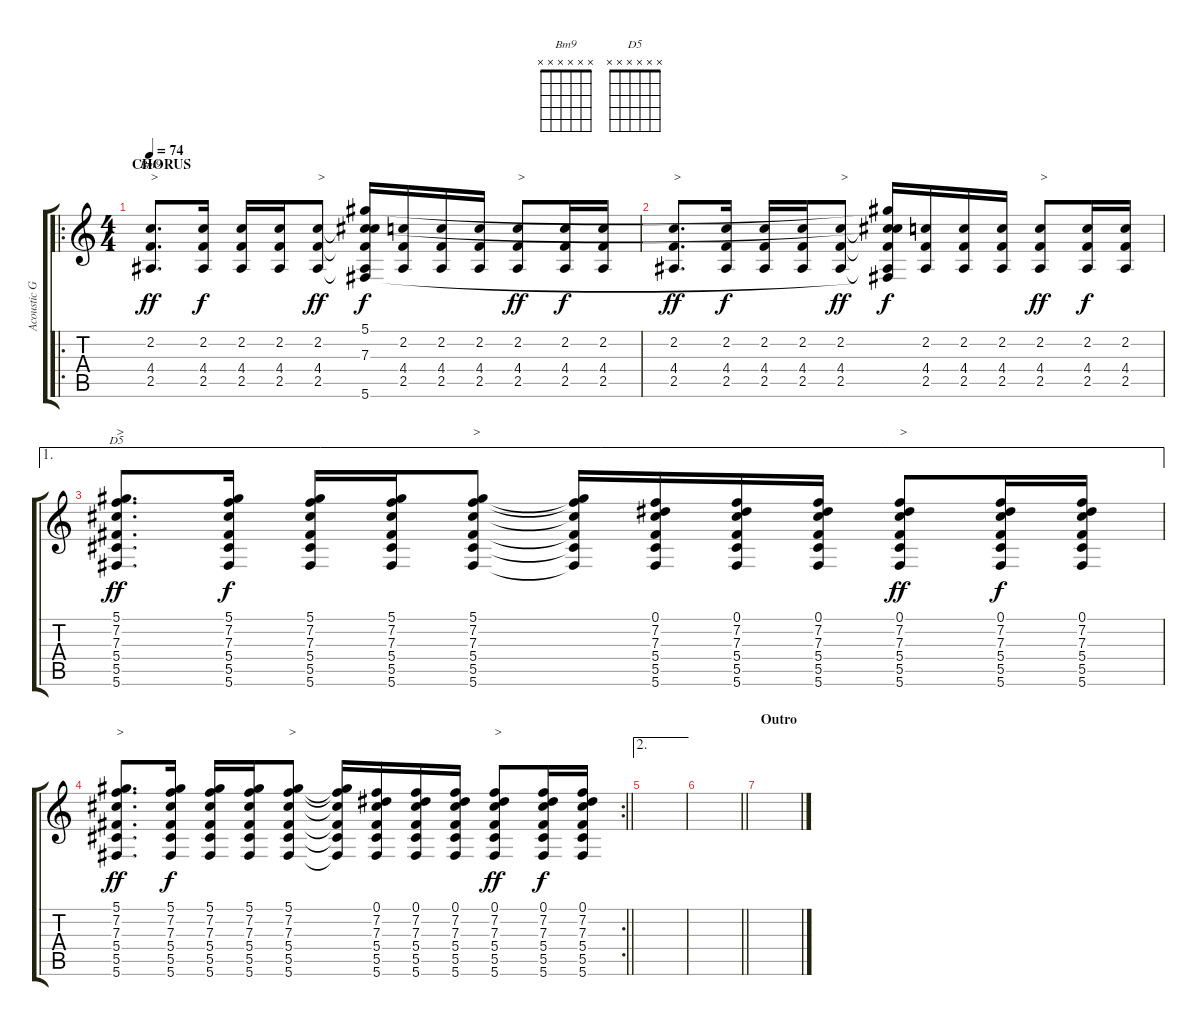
\track ("Acoustic Guiter" "Acoustic G") {instrument acousticguitarsteel}
\staff {score tabs}
\tuning (Eb4 Bb3 Gb3 Db3 Ab2 Db2) {hide}
\chord ("Bm9" x x x x x x)
\chord ("D5" x x x x x x)
\ro
\ts (4 4)
\section ("" "CHORUS")
\tempo 74
\clef g2
\ks c
(2.2 4.4 2.5).8{d ch "Bm9" txt ">" dy ff volume 6 instrument acousticguitarsteel} (2.2 4.4 2.5).16{dy f} (2.2 4.4 2.5).16 (2.2 4.4 2.5).16 (2.2 4.4 2.5).8{txt ">" dy ff} (5.1{t} 2.2{t} 7.3{t} 4.4{t} 2.5{t} 5.6{t}).16{dy f} (2.2 4.4 2.5).16 (2.2 4.4 2.5).16 (2.2 4.4 2.5).16 (2.2 4.4 2.5).8{txt ">" dy ff} (2.2 4.4 2.5).16{dy f} (2.2 4.4 2.5).16 |
(2.2 4.4 2.5).8{d txt ">" dy ff} (2.2 4.4 2.5).16{dy f} (2.2 4.4 2.5).16 (2.2 4.4 2.5).16 (2.2 4.4 2.5).8{txt ">" dy ff} (5.1{t} 2.2{t} 7.3{t} 4.4{t} 2.5{t} 5.6{t}).16{dy f} (2.2 4.4 2.5).16 (2.2 4.4 2.5).16 (2.2 4.4 2.5).16 (2.2 4.4 2.5).8{txt ">" dy ff} (2.2 4.4 2.5).16{dy f} (2.2 4.4 2.5).16 |
\ae 1
(5.1 7.2 7.3 5.4 5.5 5.6).8{d ch "D5" txt ">" dy ff} (5.1 7.2 7.3 5.4 5.5 5.6).16{dy f} (5.1 7.2 7.3 5.4 5.5 5.6).16 (5.1 7.2 7.3 5.4 5.5 5.6).16 (5.1 7.2 7.3 5.4 5.5 5.6).8{txt ">"} (5.1{t} 7.2{t} 7.3{t} 5.4{t} 5.5{t} 5.6{t}).16 (0.1 7.2 7.3 5.4 5.5 5.6).16 (0.1 7.2 7.3 5.4 5.5 5.6).16 (0.1 7.2 7.3 5.4 5.5 5.6).16 (0.1 7.2 7.3 5.4 5.5 5.6).8{txt ">" dy ff} (0.1 7.2 7.3 5.4 5.5 5.6).16{dy f} (0.1 7.2 7.3 5.4 5.5 5.6).16 |
\rc 2
\barLineRight lightlight
(5.1 7.2 7.3 5.4 5.5 5.6).8{d txt ">" dy ff} (5.1 7.2 7.3 5.4 5.5 5.6).16{dy f} (5.1 7.2 7.3 5.4 5.5 5.6).16 (5.1 7.2 7.3 5.4 5.5 5.6).16 (5.1 7.2 7.3 5.4 5.5 5.6).8{txt ">"} (5.1{t} 7.2{t} 7.3{t} 5.4{t} 5.5{t} 5.6{t}).16 (0.1 7.2 7.3 5.4 5.5 5.6).16 (0.1 7.2 7.3 5.4 5.5 5.6).16 (0.1 7.2 7.3 5.4 5.5 5.6).16 (0.1 7.2 7.3 5.4 5.5 5.6).8{txt ">" dy ff} (0.1 7.2 7.3 5.4 5.5 5.6).16{dy f} (0.1 7.2 7.3 5.4 5.5 5.6).16 |
\ae 2
|
\barLineRight lightlight
|
\section ("" "Outro")
